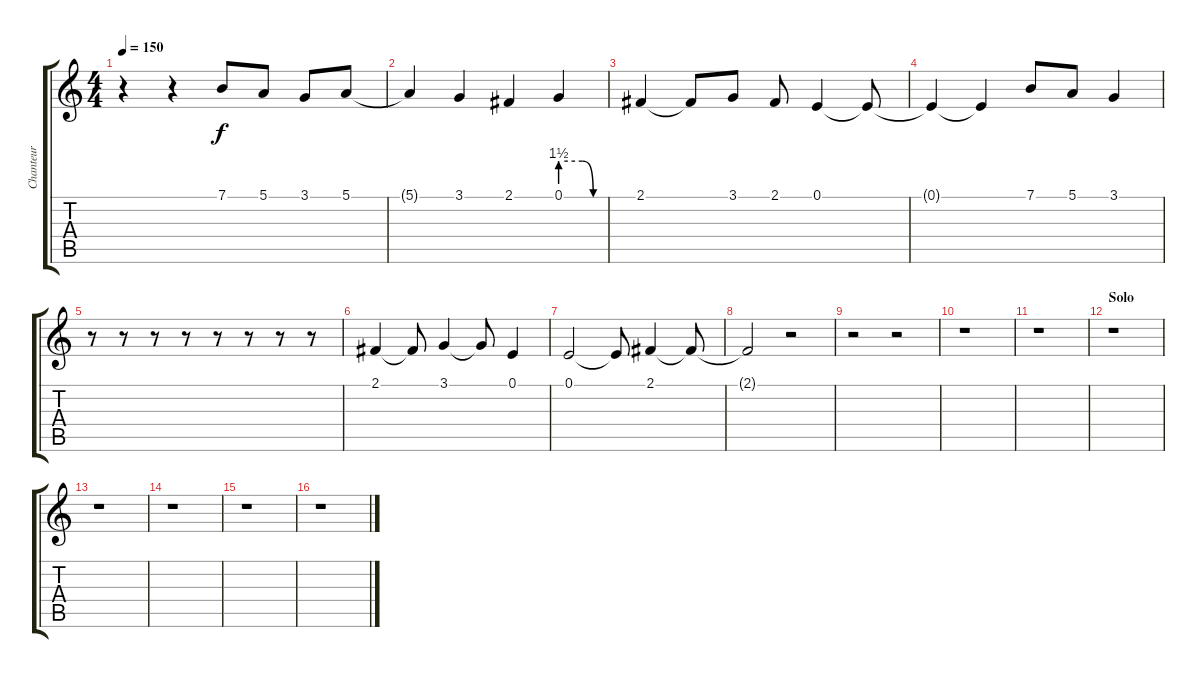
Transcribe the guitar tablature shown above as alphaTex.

\track ("Chanteur" "Chanteur") {instrument harmonica}
\staff {score tabs}
\tuning (E4 B3 G3 D3 A2 E2) {hide}
\ts (4 4)
\tempo 150
\clef g2
\ks c
r.4{dy f} r.4 7.1.8 5.1.8 3.1.8 5.1.8 |
5.1{t}.4 3.1.4 2.1.4 0.1{be (custom 0 6 30 6 45 0 60 0)}.4 |
2.1.4 2.1{t}.8 3.1.8 2.1.8 0.1.4 0.1{t}.8 |
0.1{t}.4 0.1{t}.4 7.1.8 5.1.8 3.1.4 |
r.8 r.8 r.8 r.8 r.8 r.8 r.8 r.8 |
2.1.4 2.1{t}.8 3.1.4 3.1{t}.8 0.1.4 |
0.1.2 0.1{t}.8 2.1.4 2.1{t}.8 |
2.1{t}.2 r.2 |
r.2 r.2 |
r.1 |
r.1 |
\section ("" "Solo")
r.1 |
r.1 |
r.1 |
r.1 |
r.1
